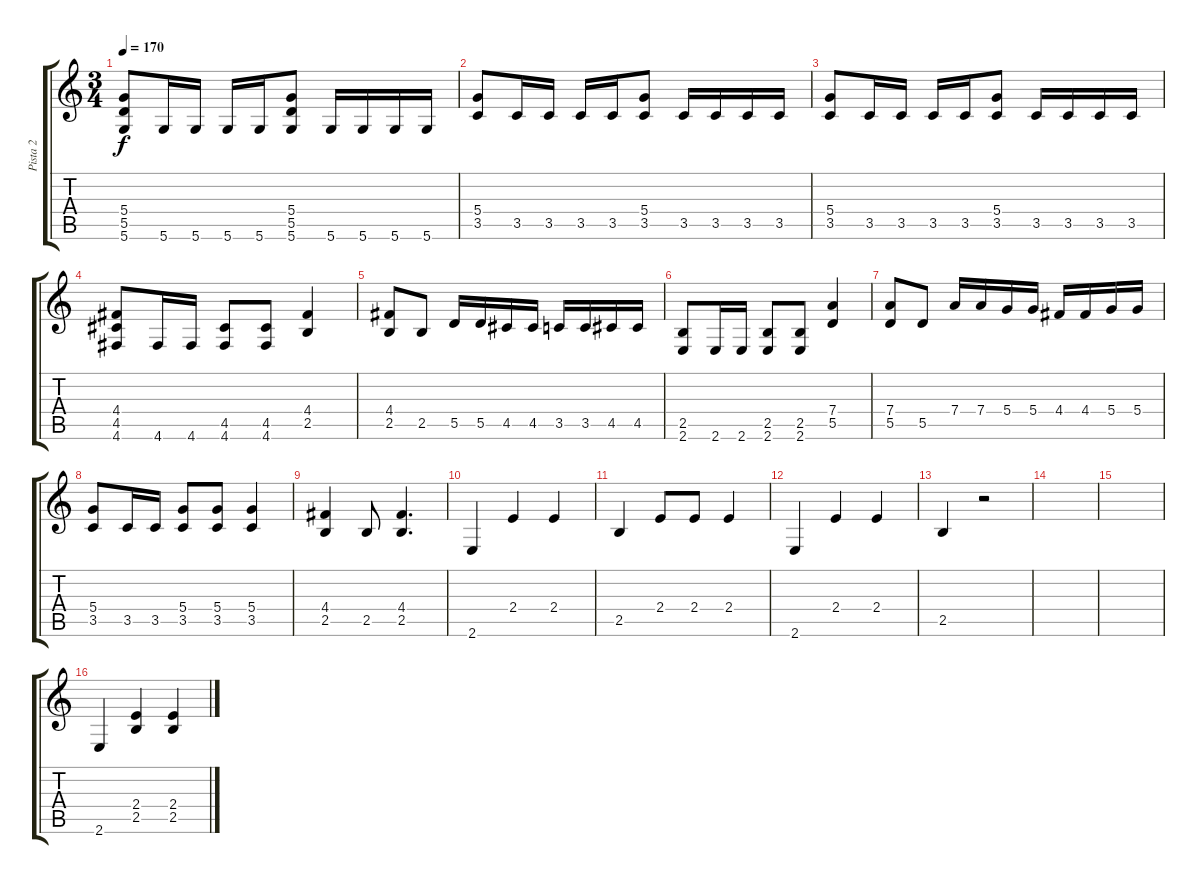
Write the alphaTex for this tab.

\track ("Pista 2" "Pista 2") {instrument distortionguitar}
\staff {score tabs}
\tuning (E4 B3 G3 D3 A2 D2) {hide}
\ts (3 4)
\tempo 170
\clef g2
\ks c
(5.4 5.5 5.6).8{dy f} 5.6.16 5.6.16 5.6.16 5.6.16 (5.4 5.5 5.6).8 5.6.16 5.6.16 5.6.16 5.6.16 |
(5.4 3.5).8 3.5.16 3.5.16 3.5.16 3.5.16 (5.4 3.5).8 3.5.16 3.5.16 3.5.16 3.5.16 |
(5.4 3.5).8 3.5.16 3.5.16 3.5.16 3.5.16 (5.4 3.5).8 3.5.16 3.5.16 3.5.16 3.5.16 |
(4.4 4.5 4.6).8 4.6.16 4.6.16 (4.5 4.6).8 (4.5 4.6).8 (4.4 2.5).4 |
(4.4 2.5).8 2.5.8 5.5.16 5.5.16 4.5.16 4.5.16 3.5.16 3.5.16 4.5.16 4.5.16 |
(2.5 2.6).8 2.6.16 2.6.16 (2.5 2.6).8 (2.5 2.6).8 (7.4 5.5).4 |
(7.4 5.5).8 5.5.8 7.4.16 7.4.16 5.4.16 5.4.16 4.4.16 4.4.16 5.4.16 5.4.16 |
(5.4 3.5).8 3.5.16 3.5.16 (5.4 3.5).8 (5.4 3.5).8 (5.4 3.5).4 |
(4.4 2.5).4 2.5.8 (4.4 2.5).4{d} |
2.6.4 2.4.4 2.4.4 |
2.5.4 2.4.8 2.4.8 2.4.4 |
2.6.4 2.4.4 2.4.4 |
2.5.4 r.2 |
|
|
2.6.4 (2.4 2.5).4 (2.4 2.5).4
